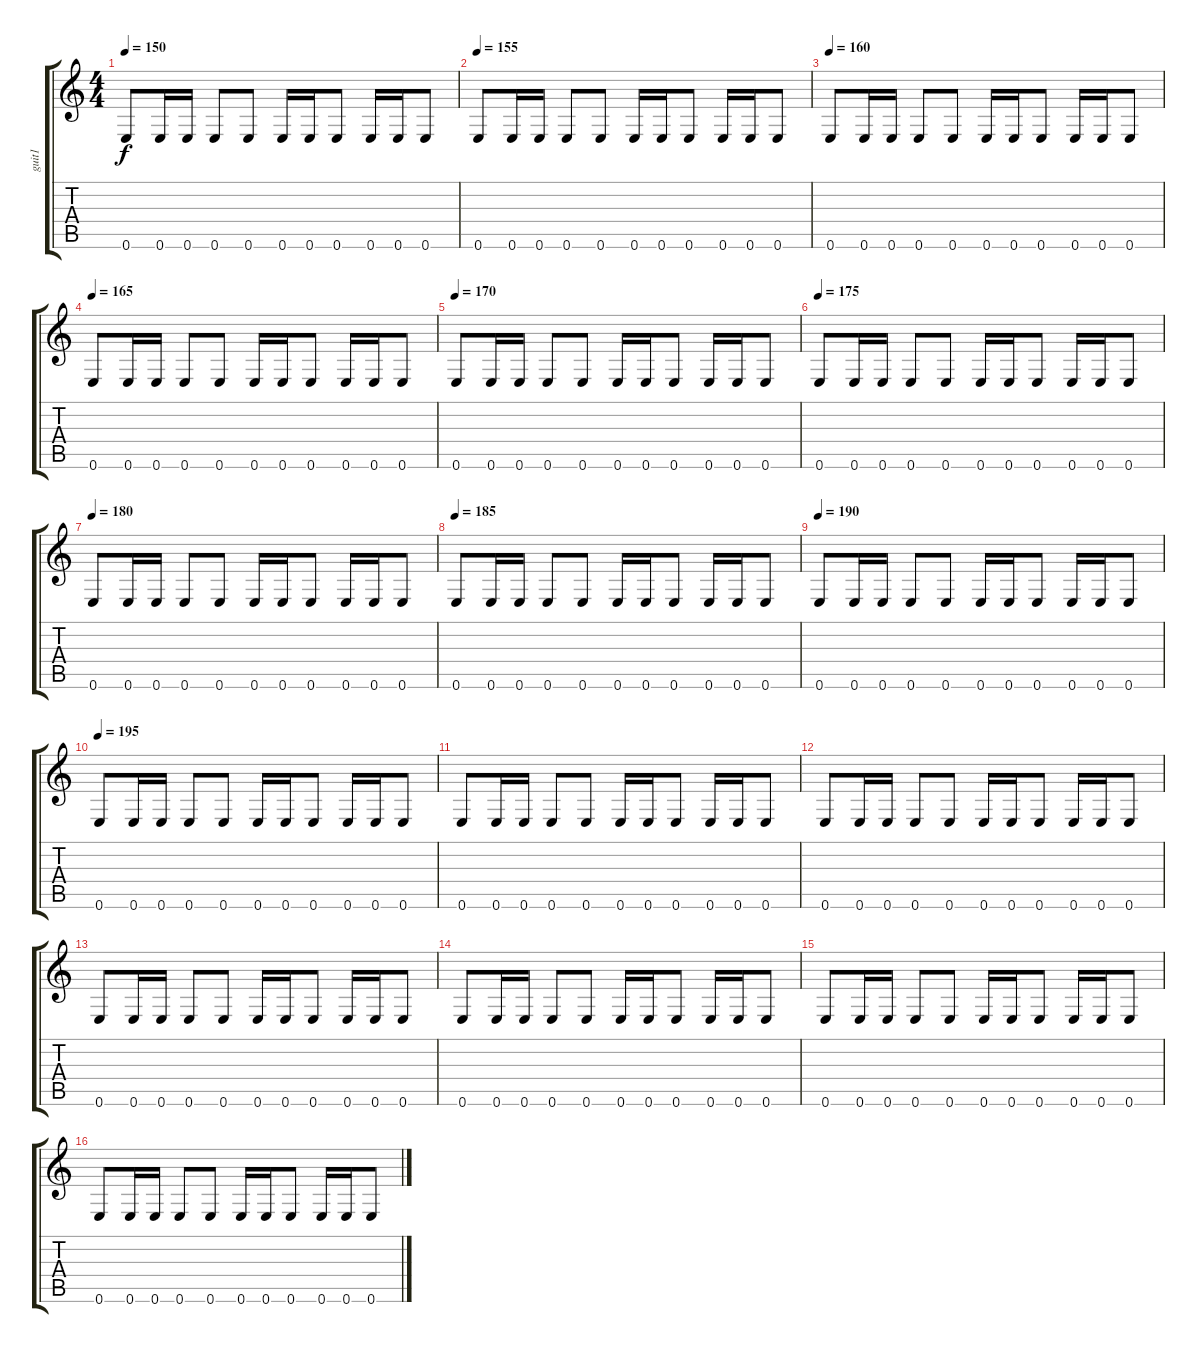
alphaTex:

\track ("guit1" "guit1") {instrument distortionguitar}
\staff {score tabs}
\tuning (E4 B3 G3 D3 A2 E2) {hide}
\ts (4 4)
\tempo 150
\clef g2
\ks c
0.6.8{dy f volume 11} 0.6.16 0.6.16 0.6.8 0.6.8 0.6.16 0.6.16 0.6.8 0.6.16 0.6.16 0.6.8 |
\tempo 155
0.6.8{volume 11} 0.6.16 0.6.16 0.6.8 0.6.8 0.6.16 0.6.16 0.6.8 0.6.16 0.6.16 0.6.8 |
\tempo 160
0.6.8{volume 11} 0.6.16 0.6.16 0.6.8 0.6.8 0.6.16 0.6.16 0.6.8 0.6.16 0.6.16 0.6.8 |
\tempo 165
0.6.8{volume 11} 0.6.16 0.6.16 0.6.8 0.6.8 0.6.16 0.6.16 0.6.8 0.6.16 0.6.16 0.6.8 |
\tempo 170
0.6.8{volume 11} 0.6.16 0.6.16 0.6.8 0.6.8 0.6.16 0.6.16 0.6.8 0.6.16 0.6.16 0.6.8 |
\tempo 175
0.6.8{volume 11} 0.6.16 0.6.16 0.6.8 0.6.8 0.6.16 0.6.16 0.6.8 0.6.16 0.6.16 0.6.8 |
\tempo 180
0.6.8{volume 11} 0.6.16 0.6.16 0.6.8 0.6.8 0.6.16 0.6.16 0.6.8 0.6.16 0.6.16 0.6.8 |
\tempo 185
0.6.8{volume 11} 0.6.16 0.6.16 0.6.8 0.6.8 0.6.16 0.6.16 0.6.8 0.6.16 0.6.16 0.6.8 |
\tempo 190
0.6.8{volume 11} 0.6.16 0.6.16 0.6.8 0.6.8 0.6.16 0.6.16 0.6.8 0.6.16 0.6.16 0.6.8 |
\tempo 195
0.6.8{volume 11} 0.6.16 0.6.16 0.6.8 0.6.8 0.6.16 0.6.16 0.6.8 0.6.16 0.6.16 0.6.8 |
0.6.8 0.6.16 0.6.16 0.6.8 0.6.8 0.6.16 0.6.16 0.6.8 0.6.16 0.6.16 0.6.8 |
0.6.8 0.6.16 0.6.16 0.6.8 0.6.8 0.6.16 0.6.16 0.6.8 0.6.16 0.6.16 0.6.8 |
0.6.8 0.6.16 0.6.16 0.6.8 0.6.8 0.6.16 0.6.16 0.6.8 0.6.16 0.6.16 0.6.8 |
0.6.8 0.6.16 0.6.16 0.6.8 0.6.8 0.6.16 0.6.16 0.6.8 0.6.16 0.6.16 0.6.8 |
0.6.8 0.6.16 0.6.16 0.6.8 0.6.8 0.6.16 0.6.16 0.6.8 0.6.16 0.6.16 0.6.8 |
0.6.8 0.6.16 0.6.16 0.6.8 0.6.8 0.6.16 0.6.16 0.6.8 0.6.16 0.6.16 0.6.8
